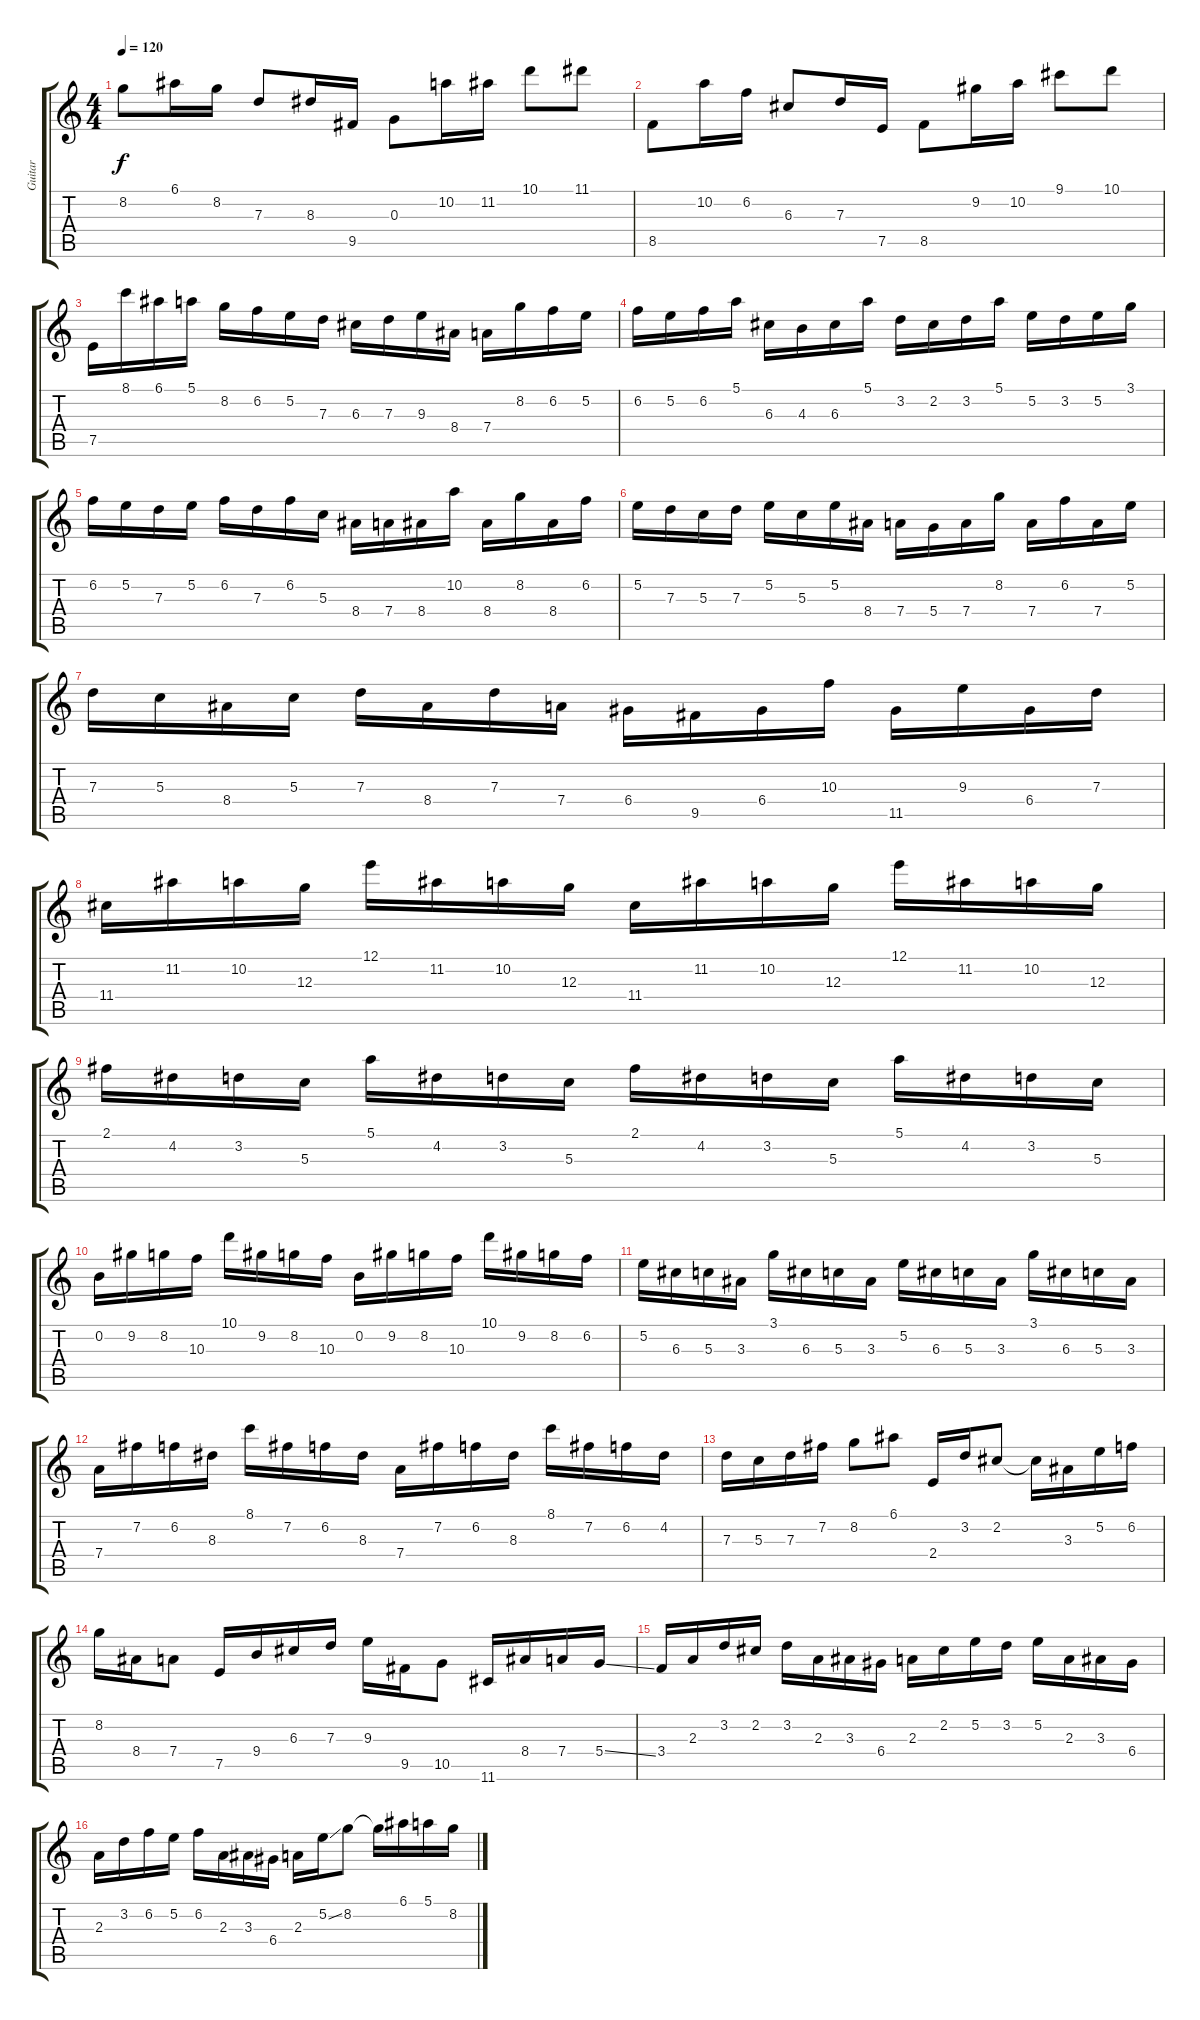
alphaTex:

\track ("Guitar" "Guitar") {instrument overdrivenguitar}
\staff {score tabs}
\tuning (E4 B3 G3 D3 A2 D2) {hide}
\ts (4 4)
\tempo 120
\clef g2
\ks c
8.2.8{dy f} 6.1.16 8.2.16 7.3.8 8.3.16 9.5.16 0.3.8 10.2.16 11.2.16 10.1.8 11.1.8 |
8.5.8 10.2.16 6.2.16 6.3.8 7.3.16 7.5.16 8.5.8 9.2.16 10.2.16 9.1.8 10.1.8 |
7.5.16 8.1.16 6.1.16 5.1.16 8.2.16 6.2.16 5.2.16 7.3.16 6.3.16 7.3.16 9.3.16 8.4.16 7.4.16 8.2.16 6.2.16 5.2.16 |
6.2.16 5.2.16 6.2.16 5.1.16 6.3.16 4.3.16 6.3.16 5.1.16 3.2.16 2.2.16 3.2.16 5.1.16 5.2.16 3.2.16 5.2.16 3.1.16 |
6.2.16 5.2.16 7.3.16 5.2.16 6.2.16 7.3.16 6.2.16 5.3.16 8.4.16 7.4.16 8.4.16 10.2.16 8.4.16 8.2.16 8.4.16 6.2.16 |
5.2.16 7.3.16 5.3.16 7.3.16 5.2.16 5.3.16 5.2.16 8.4.16 7.4.16 5.4.16 7.4.16 8.2.16 7.4.16 6.2.16 7.4.16 5.2.16 |
7.3.16 5.3.16 8.4.16 5.3.16 7.3.16 8.4.16 7.3.16 7.4.16 6.4.16 9.5.16 6.4.16 10.3.16 11.5.16 9.3.16 6.4.16 7.3.16 |
11.4.16 11.2.16 10.2.16 12.3.16 12.1.16 11.2.16 10.2.16 12.3.16 11.4.16 11.2.16 10.2.16 12.3.16 12.1.16 11.2.16 10.2.16 12.3.16 |
2.1.16 4.2.16 3.2.16 5.3.16 5.1.16 4.2.16 3.2.16 5.3.16 2.1.16 4.2.16 3.2.16 5.3.16 5.1.16 4.2.16 3.2.16 5.3.16 |
0.2.16 9.2.16 8.2.16 10.3.16 10.1.16 9.2.16 8.2.16 10.3.16 0.2.16 9.2.16 8.2.16 10.3.16 10.1.16 9.2.16 8.2.16 6.2.16 |
5.2.16 6.3.16 5.3.16 3.3.16 3.1.16 6.3.16 5.3.16 3.3.16 5.2.16 6.3.16 5.3.16 3.3.16 3.1.16 6.3.16 5.3.16 3.3.16 |
7.4.16 7.2.16 6.2.16 8.3.16 8.1.16 7.2.16 6.2.16 8.3.16 7.4.16 7.2.16 6.2.16 8.3.16 8.1.16 7.2.16 6.2.16 4.2.16 |
7.3.16 5.3.16 7.3.16 7.2.16 8.2.8 6.1.8 2.4.16 3.2.16 2.2.8 2.2{t}.16 3.3.16 5.2.16 6.2.16 |
8.2.16 8.4.16 7.4.8 7.5.16 9.4.16 6.3.16 7.3.16 9.3.16 9.5.16 10.5.8 11.6.16 8.4.16 7.4.16 5.4{ss}.16 |
3.4.16 2.3.16 3.2.16 2.2.16 3.2.16 2.3.16 3.3.16 6.4.16 2.3.16 2.2.16 5.2.16 3.2.16 5.2.16 2.3.16 3.3.16 6.4.16 |
2.3.16 3.2.16 6.2.16 5.2.16 6.2.16 2.3.16 3.3.16 6.4.16 2.3.16 5.2{ss}.16 8.2.8 8.2{t}.16 6.1.16 5.1.16 8.2.16
